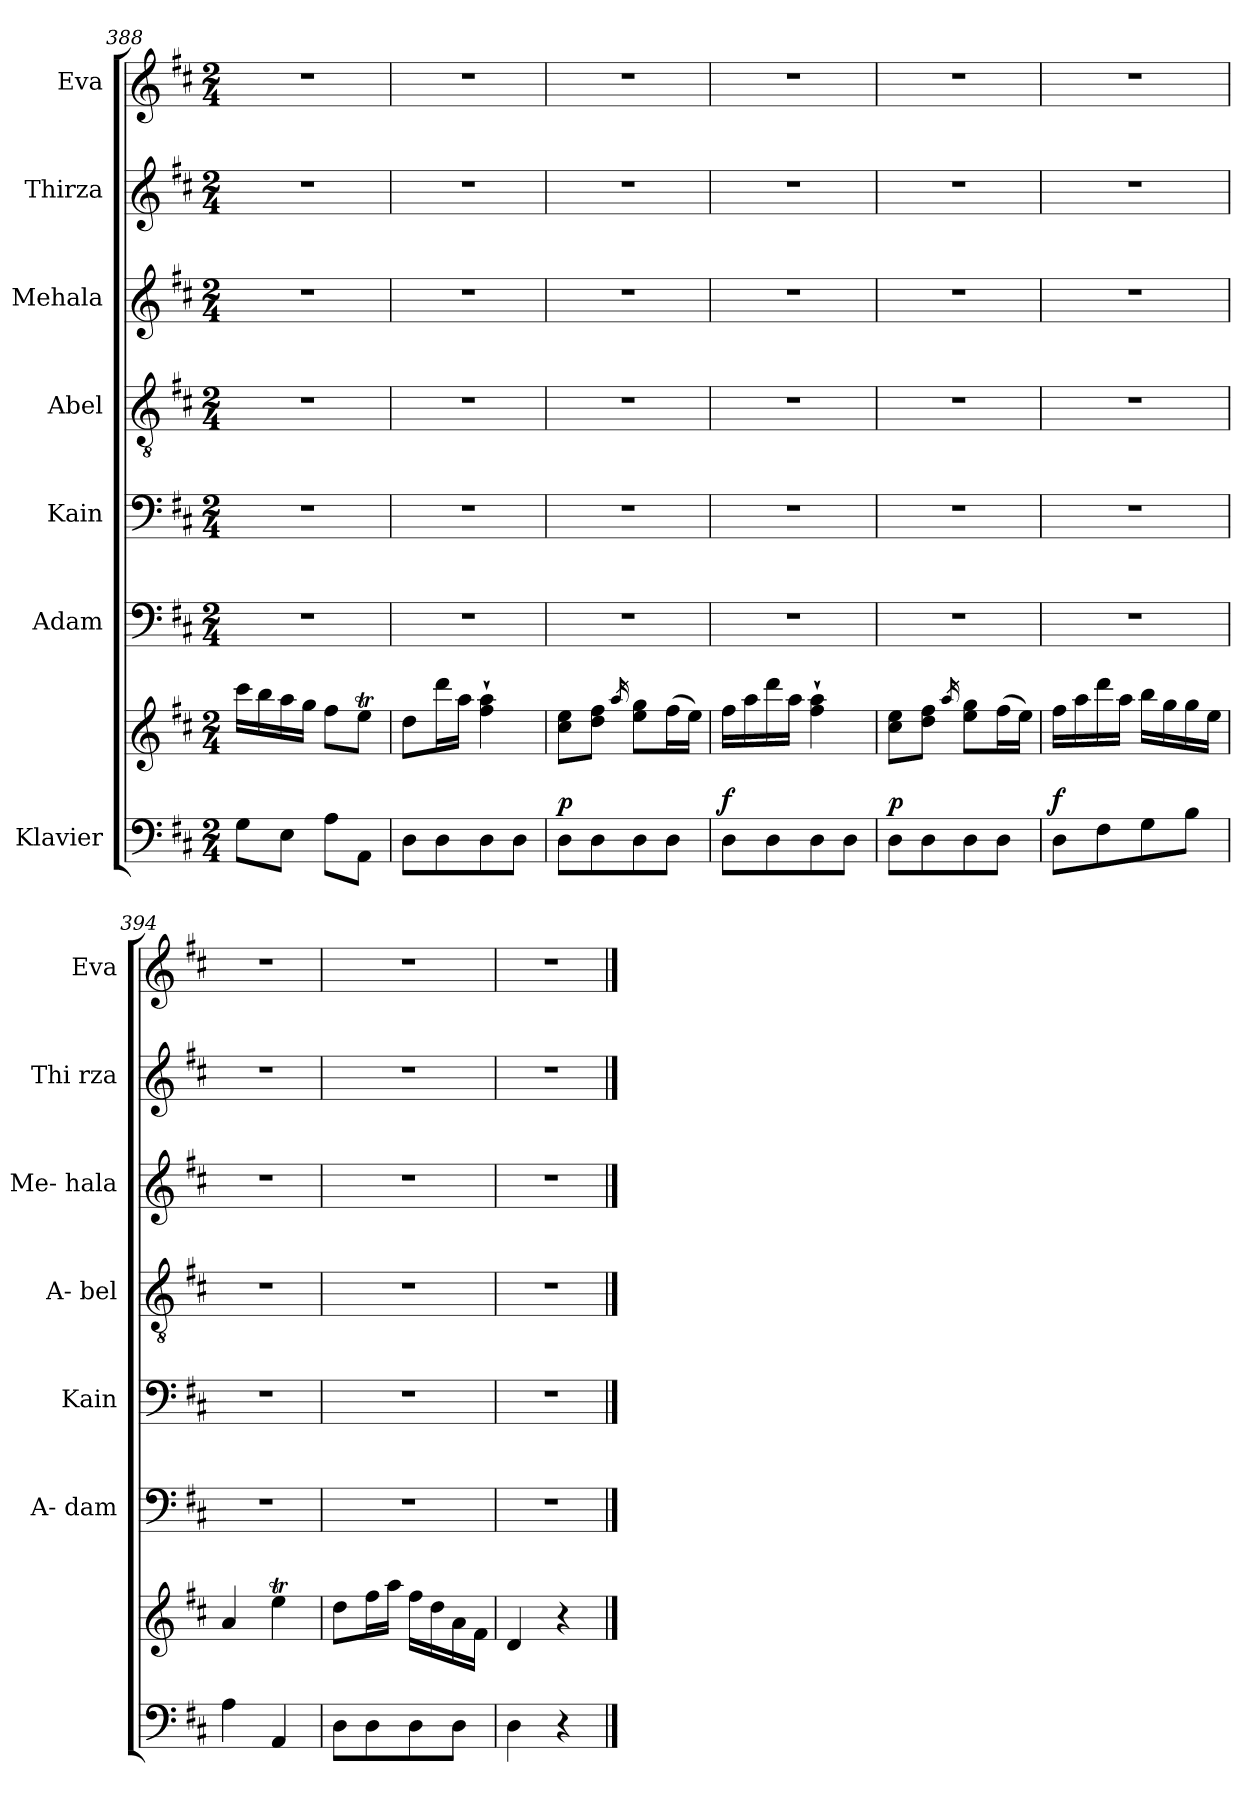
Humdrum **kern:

**kern	**kern	**dynam	**kern	**kern	**kern	**kern	**kern	**kern
*part7	*part7	*part7	*part6	*part5	*part4	*part3	*part2	*part1
*staff8	*staff7	*staff7/8	*staff6	*staff5	*staff4	*staff3	*staff2	*staff1
*I"Klavier	*	*	*I"Adam	*I"Kain	*I"Abel	*I"Mehala	*I"Thirza	*I"Eva
*	*	*	*I'A- dam	*I'Kain	*I'A- bel	*I'Me- hala	*I'Thi rza	*I'Eva
*clefF4	*clefG2	*	*clefF4	*clefF4	*clefGv2	*clefG2	*clefG2	*clefG2
*k[f#c#]	*k[f#c#]	*	*k[f#c#]	*k[f#c#]	*k[f#c#]	*k[f#c#]	*k[f#c#]	*k[f#c#]
*D:	*D:	*	*D:	*D:	*D:	*D:	*D:	*D:
*M2/4	*M2/4	*	*M2/4	*M2/4	*M2/4	*M2/4	*M2/4	*M2/4
=388	=388	=388	=388	=388	=388	=388	=388	=388
8G\L	16ccc#\LL	.	2r	2r	2r	2r	2r	2r
.	16bb\	.	.	.	.	.	.	.
8E\J	16aa\	.	.	.	.	.	.	.
.	16gg\JJ	.	.	.	.	.	.	.
8A\L	8ff#\L	.	.	.	.	.	.	.
8AA\J	8eeT\J	.	.	.	.	.	.	.
=389	=389	=389	=389	=389	=389	=389	=389	=389
8D\L	8dd\L	.	2r	2r	2r	2r	2r	2r
8D\	16ddd\L	.	.	.	.	.	.	.
.	16aa\JJ	.	.	.	.	.	.	.
8D\	4ff#\`> 4aa\`>	.	.	.	.	.	.	.
8D\J	.	.	.	.	.	.	.	.
!!LO:PB:g=z
=390	=390	=390	=390	=390	=390	=390	=390	=390
!	!	!LO:DY:a=2	!	!	!	!	!	!
8D\L	8cc#\ 8ee\L	p	2r	2r	2r	2r	2r	2r
8D\	8dd\ 8ff#\J	.	.	.	.	.	.	.
.	16qaa/	.	.	.	.	.	.	.
8D\	8ee\ 8gg\L	.	.	.	.	.	.	.
8D\J	(>16ff#\L	.	.	.	.	.	.	.
.	16ee\JJ)	.	.	.	.	.	.	.
=391	=391	=391	=391	=391	=391	=391	=391	=391
!	!	!LO:DY:a=2	!	!	!	!	!	!
8D\L	16ff#\LL	f	2r	2r	2r	2r	2r	2r
.	16aa\	.	.	.	.	.	.	.
8D\	16ddd\	.	.	.	.	.	.	.
.	16aa\JJ	.	.	.	.	.	.	.
8D\	4ff#\`> 4aa\`>	.	.	.	.	.	.	.
8D\J	.	.	.	.	.	.	.	.
=392	=392	=392	=392	=392	=392	=392	=392	=392
!	!	!LO:DY:a=2	!	!	!	!	!	!
8D\L	8cc#\ 8ee\L	p	2r	2r	2r	2r	2r	2r
8D\	8dd\ 8ff#\J	.	.	.	.	.	.	.
.	16qaa/	.	.	.	.	.	.	.
8D\	8ee\ 8gg\L	.	.	.	.	.	.	.
8D\J	(>16ff#\L	.	.	.	.	.	.	.
.	16ee\JJ)	.	.	.	.	.	.	.
=393	=393	=393	=393	=393	=393	=393	=393	=393
!	!	!LO:DY:a=2	!	!	!	!	!	!
8D\L	16ff#\LL	f	2r	2r	2r	2r	2r	2r
.	16aa\	.	.	.	.	.	.	.
8F#\	16ddd\	.	.	.	.	.	.	.
.	16aa\JJ	.	.	.	.	.	.	.
8G\	16bb\LL	.	.	.	.	.	.	.
.	16gg\	.	.	.	.	.	.	.
8B\J	16gg\	.	.	.	.	.	.	.
.	16ee\JJ	.	.	.	.	.	.	.
=394	=394	=394	=394	=394	=394	=394	=394	=394
4A\	4a/	.	2r	2r	2r	2r	2r	2r
4AA/	4eeT\	.	.	.	.	.	.	.
=395	=395	=395	=395	=395	=395	=395	=395	=395
8D\L	8dd\L	.	2r	2r	2r	2r	2r	2r
8D\	16ff#\L	.	.	.	.	.	.	.
.	16aa\JJ	.	.	.	.	.	.	.
8D\	16ff#\LL	.	.	.	.	.	.	.
.	16dd\	.	.	.	.	.	.	.
8D\J	16a\	.	.	.	.	.	.	.
.	16f#\JJ	.	.	.	.	.	.	.
=396	=396	=396	=396	=396	=396	=396	=396	=396
4D\	4d/	.	2r	2r	2r	2r	2r	2r
4r	4r	.	.	.	.	.	.	.
==	==	==	==	==	==	==	==	==
*-	*-	*-	*-	*-	*-	*-	*-	*-
